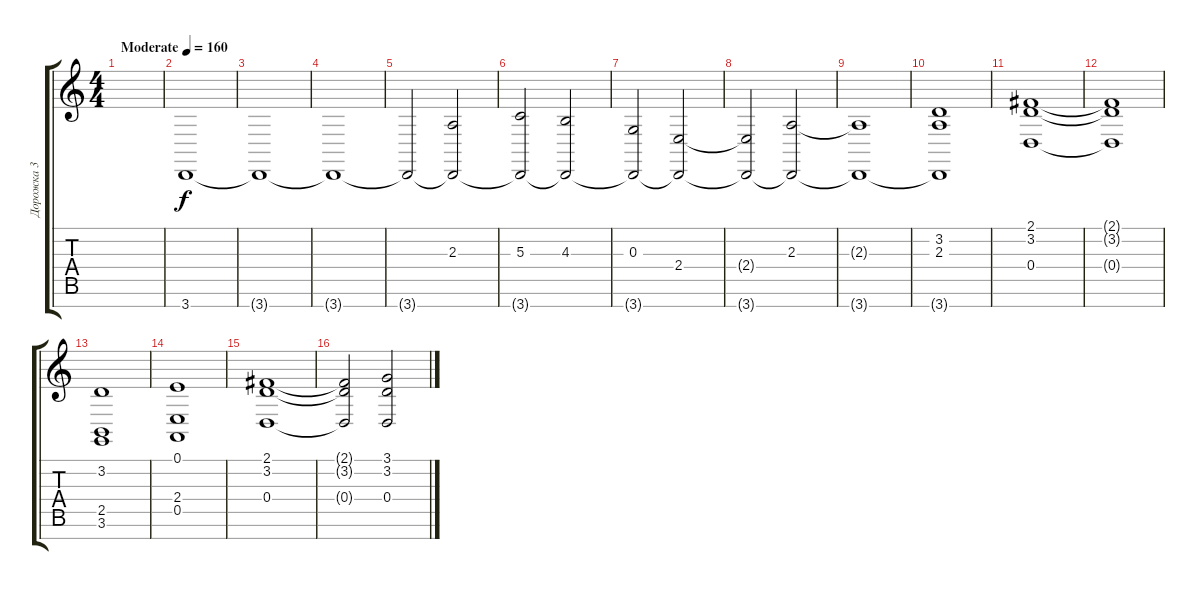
\track ("Дорожка 3" "Дорожка 3") {instrument stringensemble1}
\staff {score tabs}
\tuning (E4 B3 G3 D3 A2 E2 B1) {hide}
\ts (4 4)
\tempo (160 "Moderate")
\clef g2
\ks c
|
3.7.1 |
3.7{t}.1 |
3.7{t}.1 |
3.7{t}.2 (2.3 3.7{t}).2 |
(5.3 3.7{t}).2 (4.3 3.7{t}).2 |
(0.3 3.7{t}).2 (2.4 3.7{t}).2 |
(2.4{t} 3.7{t}).2 (2.3 3.7{t}).2 |
(2.3{t} 3.7{t}).1 |
(3.2 2.3 3.7{t}).1 |
(2.1 3.2 0.4).1 |
(2.1{t} 3.2{t} 0.4{t}).1 |
(3.2 2.5 3.6).1 |
(0.1 2.4 0.5).1 |
(2.1 3.2 0.4).1 |
(2.1{t} 3.2{t} 0.4{t}).2 (3.1 3.2 0.4).2
